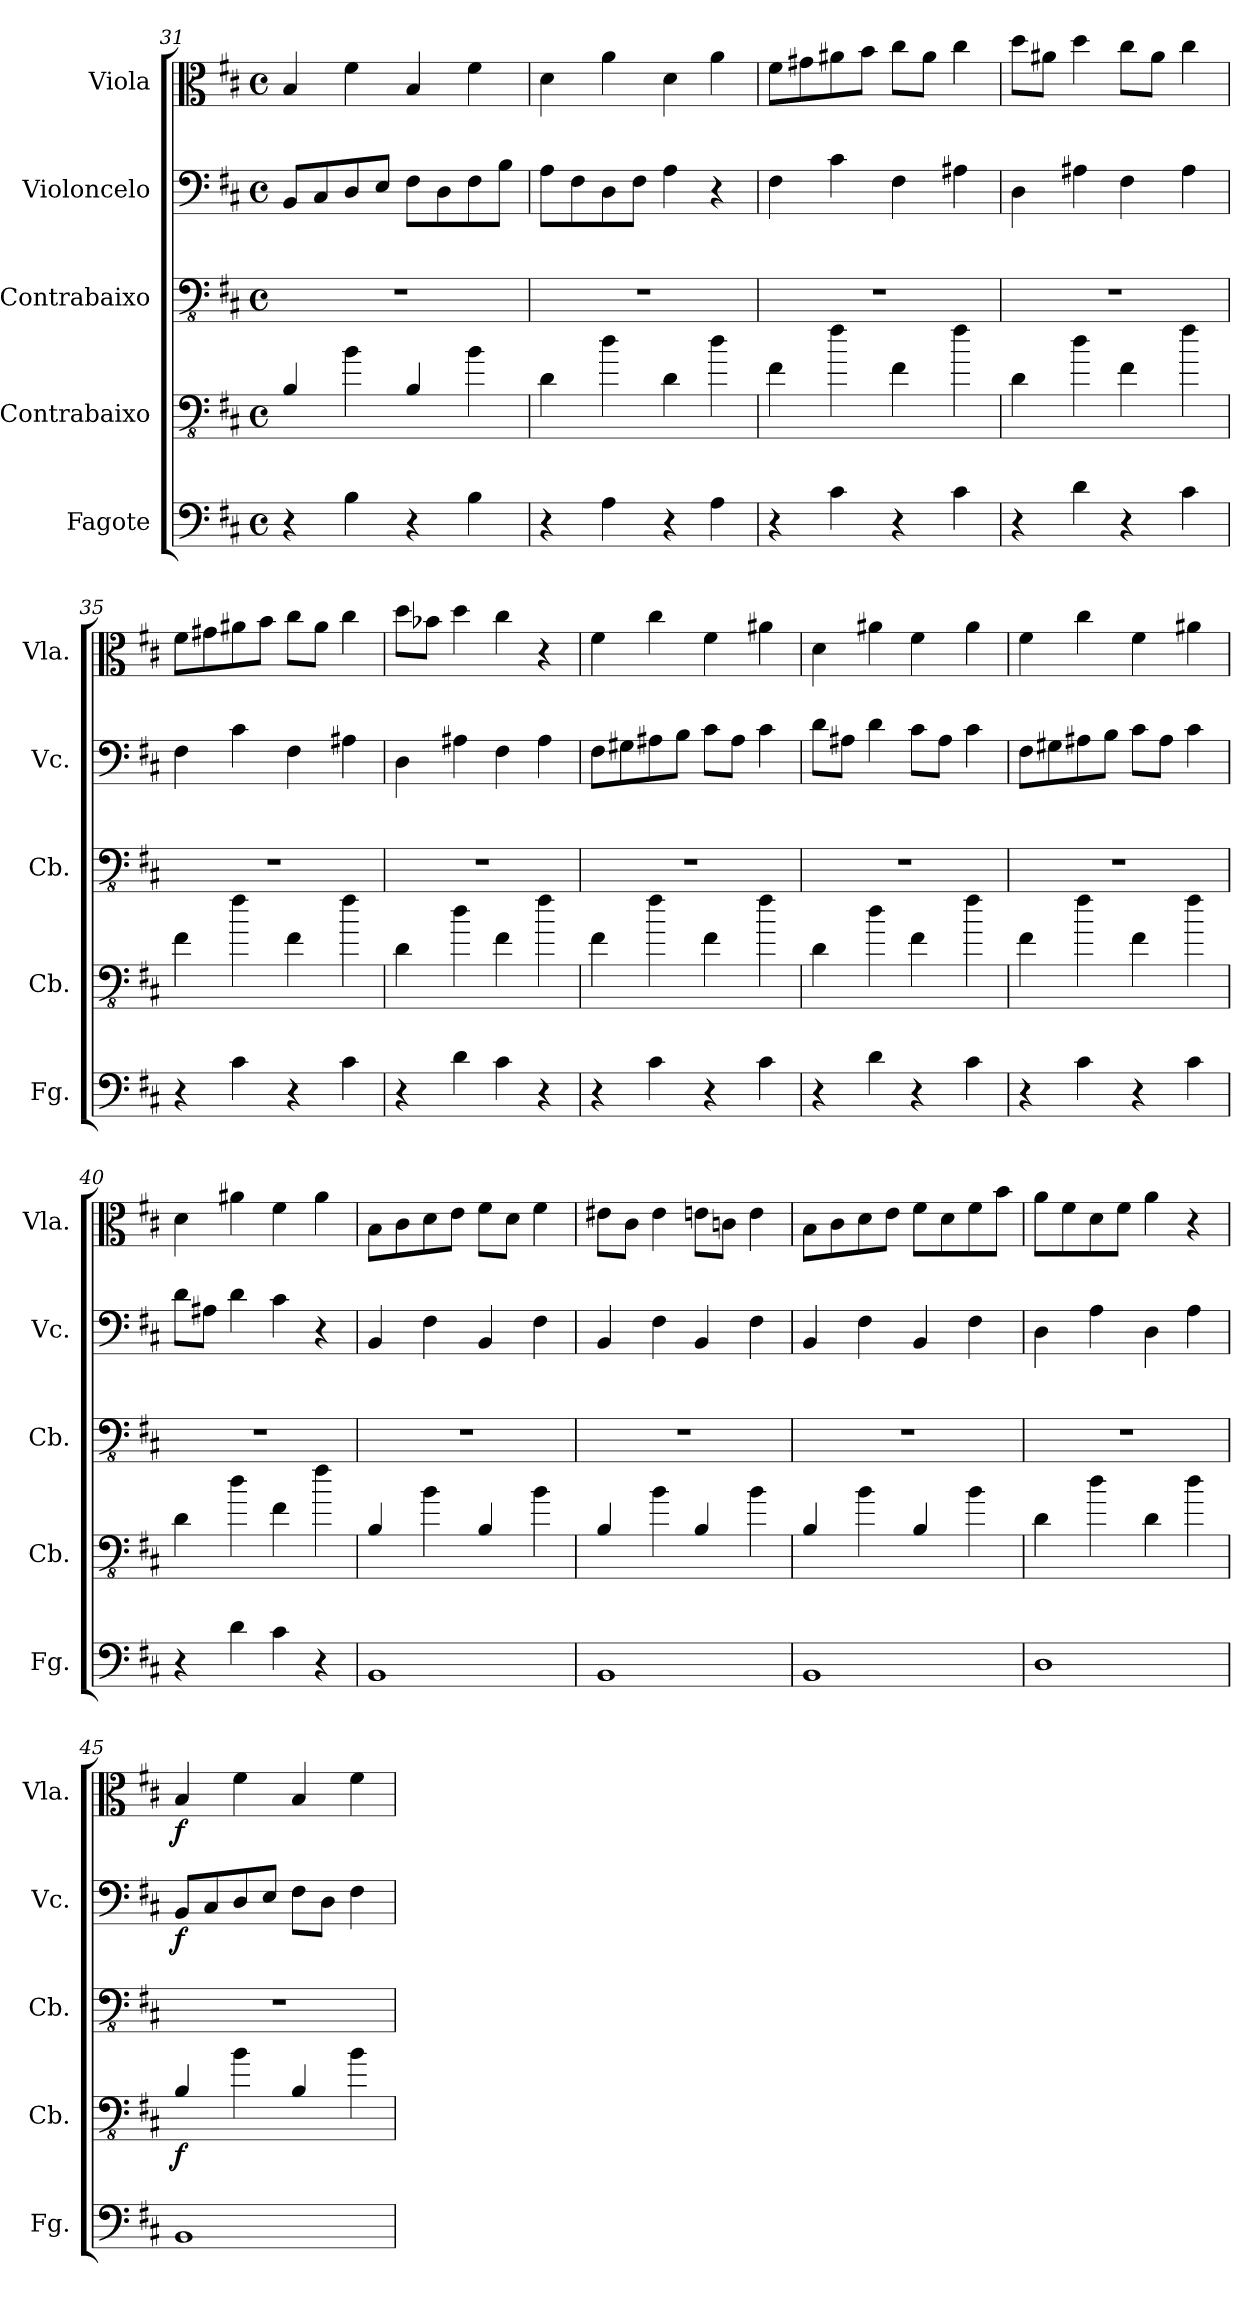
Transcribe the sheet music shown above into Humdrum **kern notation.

**kern	**kern	**dynam	**kern	**kern	**dynam	**kern	**dynam
*part5	*part4	*part4	*part3	*part2	*part2	*part1	*part1
*staff5	*staff4	*staff4	*staff3	*staff2	*staff2	*staff1	*staff1
*I"Fagote	*I"Contrabaixo	*	*I"Contrabaixo	*I"Violoncelo	*	*I"Viola	*
*I'Fg.	*I'Cb.	*	*I'Cb.	*I'Vc.	*	*I'Vla.	*
*clefF4	*clefFv4	*	*clefFv4	*clefF4	*	*clefC3	*
*	*ITrd7c12	*	*ITrd7c12	*	*	*	*
*k[f#c#]	*k[f#c#]	*	*k[f#c#]	*k[f#c#]	*	*k[f#c#]	*
*M4/4	*M4/4	*	*M4/4	*M4/4	*	*M4/4	*
*met(c)	*met(c)	*	*met(c)	*met(c)	*	*met(c)	*
=31	=31	=31	=31	=31	=31	=31	=31
4r	4BBB/	.	1r	8BB/L	.	4B/	.
.	.	.	.	8C#/	.	.	.
4B\	4BB\	.	.	8D/	.	4f#\	.
.	.	.	.	8E/J	.	.	.
4r	4BBB/	.	.	8F#\L	.	4B/	.
.	.	.	.	8D\	.	.	.
4B\	4BB\	.	.	8F#\	.	4f#\	.
.	.	.	.	8B\J	.	.	.
!!LO:PB:g=z
=32	=32	=32	=32	=32	=32	=32	=32
4r	4DD\	.	1r	8A\L	.	4d\	.
.	.	.	.	8F#\	.	.	.
4A\	4D\	.	.	8D\	.	4a\	.
.	.	.	.	8F#\J	.	.	.
4r	4DD\	.	.	4A\	.	4d\	.
4A\	4D\	.	.	4r	.	4a\	.
=33	=33	=33	=33	=33	=33	=33	=33
4r	4FF#\	.	1r	4F#\	.	8f#\L	.
.	.	.	.	.	.	8g#X\	.
4c#\	4F#\	.	.	4c#\	.	8a#X\	.
.	.	.	.	.	.	8b\J	.
4r	4FF#\	.	.	4F#\	.	8cc#\L	.
.	.	.	.	.	.	8a#\J	.
4c#\	4F#\	.	.	4A#X\	.	4cc#\	.
=34	=34	=34	=34	=34	=34	=34	=34
4r	4DD\	.	1r	4D\	.	8dd\L	.
.	.	.	.	.	.	8a#X\J	.
4d\	4D\	.	.	4A#X\	.	4dd\	.
4r	4FF#\	.	.	4F#\	.	8cc#\L	.
.	.	.	.	.	.	8a#\J	.
4c#\	4F#\	.	.	4A#\	.	4cc#\	.
=35	=35	=35	=35	=35	=35	=35	=35
4r	4FF#\	.	1r	4F#\	.	8f#\L	.
.	.	.	.	.	.	8g#X\	.
4c#\	4F#\	.	.	4c#\	.	8a#X\	.
.	.	.	.	.	.	8b\J	.
4r	4FF#\	.	.	4F#\	.	8cc#\L	.
.	.	.	.	.	.	8a#\J	.
4c#\	4F#\	.	.	4A#X\	.	4cc#\	.
=36	=36	=36	=36	=36	=36	=36	=36
4r	4DD\	.	1r	4D\	.	8dd\L	.
.	.	.	.	.	.	8b-X\J	.
4d\	4D\	.	.	4A#X\	.	4dd\	.
4c#\	4FF#\	.	.	4F#\	.	4cc#\	.
4r	4F#\	.	.	4A#\	.	4r	.
!!LO:LB:g=z
=37	=37	=37	=37	=37	=37	=37	=37
4r	4FF#\	.	1r	8F#\L	.	4f#\	.
.	.	.	.	8G#X\	.	.	.
4c#\	4F#\	.	.	8A#X\	.	4cc#\	.
.	.	.	.	8B\J	.	.	.
4r	4FF#\	.	.	8c#\L	.	4f#\	.
.	.	.	.	8A#\J	.	.	.
4c#\	4F#\	.	.	4c#\	.	4a#X\	.
=38	=38	=38	=38	=38	=38	=38	=38
4r	4DD\	.	1r	8d\L	.	4d\	.
.	.	.	.	8A#X\J	.	.	.
4d\	4D\	.	.	4d\	.	4a#X\	.
4r	4FF#\	.	.	8c#\L	.	4f#\	.
.	.	.	.	8A#\J	.	.	.
4c#\	4F#\	.	.	4c#\	.	4a#\	.
=39	=39	=39	=39	=39	=39	=39	=39
4r	4FF#\	.	1r	8F#\L	.	4f#\	.
.	.	.	.	8G#X\	.	.	.
4c#\	4F#\	.	.	8A#X\	.	4cc#\	.
.	.	.	.	8B\J	.	.	.
4r	4FF#\	.	.	8c#\L	.	4f#\	.
.	.	.	.	8A#\J	.	.	.
4c#\	4F#\	.	.	4c#\	.	4a#X\	.
=40	=40	=40	=40	=40	=40	=40	=40
4r	4DD\	.	1r	8d\L	.	4d\	.
.	.	.	.	8A#X\J	.	.	.
4d\	4D\	.	.	4d\	.	4a#X\	.
4c#\	4FF#\	.	.	4c#\	.	4f#\	.
4r	4F#\	.	.	4r	.	4a#\	.
=41	=41	=41	=41	=41	=41	=41	=41
1BB	4BBB/	.	1r	4BB/	.	8B\L	.
.	.	.	.	.	.	8c#\	.
.	4BB\	.	.	4F#\	.	8d\	.
.	.	.	.	.	.	8e\J	.
.	4BBB/	.	.	4BB/	.	8f#\L	.
.	.	.	.	.	.	8d\J	.
.	4BB\	.	.	4F#\	.	4f#\	.
!!LO:PB:g=z
=42	=42	=42	=42	=42	=42	=42	=42
1BB	4BBB/	.	1r	4BB/	.	8e#X\L	.
.	.	.	.	.	.	8c#\J	.
.	4BB\	.	.	4F#\	.	4e#\	.
.	4BBB/	.	.	4BB/	.	8en\L	.
.	.	.	.	.	.	8cn\J	.
.	4BB\	.	.	4F#\	.	4e\	.
=43	=43	=43	=43	=43	=43	=43	=43
1BB	4BBB/	.	1r	4BB/	.	8B\L	.
.	.	.	.	.	.	8c#\	.
.	4BB\	.	.	4F#\	.	8d\	.
.	.	.	.	.	.	8e\J	.
.	4BBB/	.	.	4BB/	.	8f#\L	.
.	.	.	.	.	.	8d\	.
.	4BB\	.	.	4F#\	.	8f#\	.
.	.	.	.	.	.	8b\J	.
=44	=44	=44	=44	=44	=44	=44	=44
1D	4DD\	.	1r	4D\	.	8a\L	.
.	.	.	.	.	.	8f#\	.
.	4D\	.	.	4A\	.	8d\	.
.	.	.	.	.	.	8f#\J	.
.	4DD\	.	.	4D\	.	4a\	.
.	4D\	.	.	4A\	.	4r	.
=45	=45	=45	=45	=45	=45	=45	=45
!	!	!LO:DY:b	!	!	!LO:DY:b	!	!LO:DY:b
1BB	4BBB/	f	1r	8BB/L	f	4B/	f
.	.	.	.	8C#/	.	.	.
.	4BB\	.	.	8D/	.	4f#\	.
.	.	.	.	8E/J	.	.	.
.	4BBB/	.	.	8F#\L	.	4B/	.
.	.	.	.	8D\J	.	.	.
.	4BB\	.	.	4F#\	.	4f#\	.
=	=	=	=	=	=	=	=
*-	*-	*-	*-	*-	*-	*-	*-
